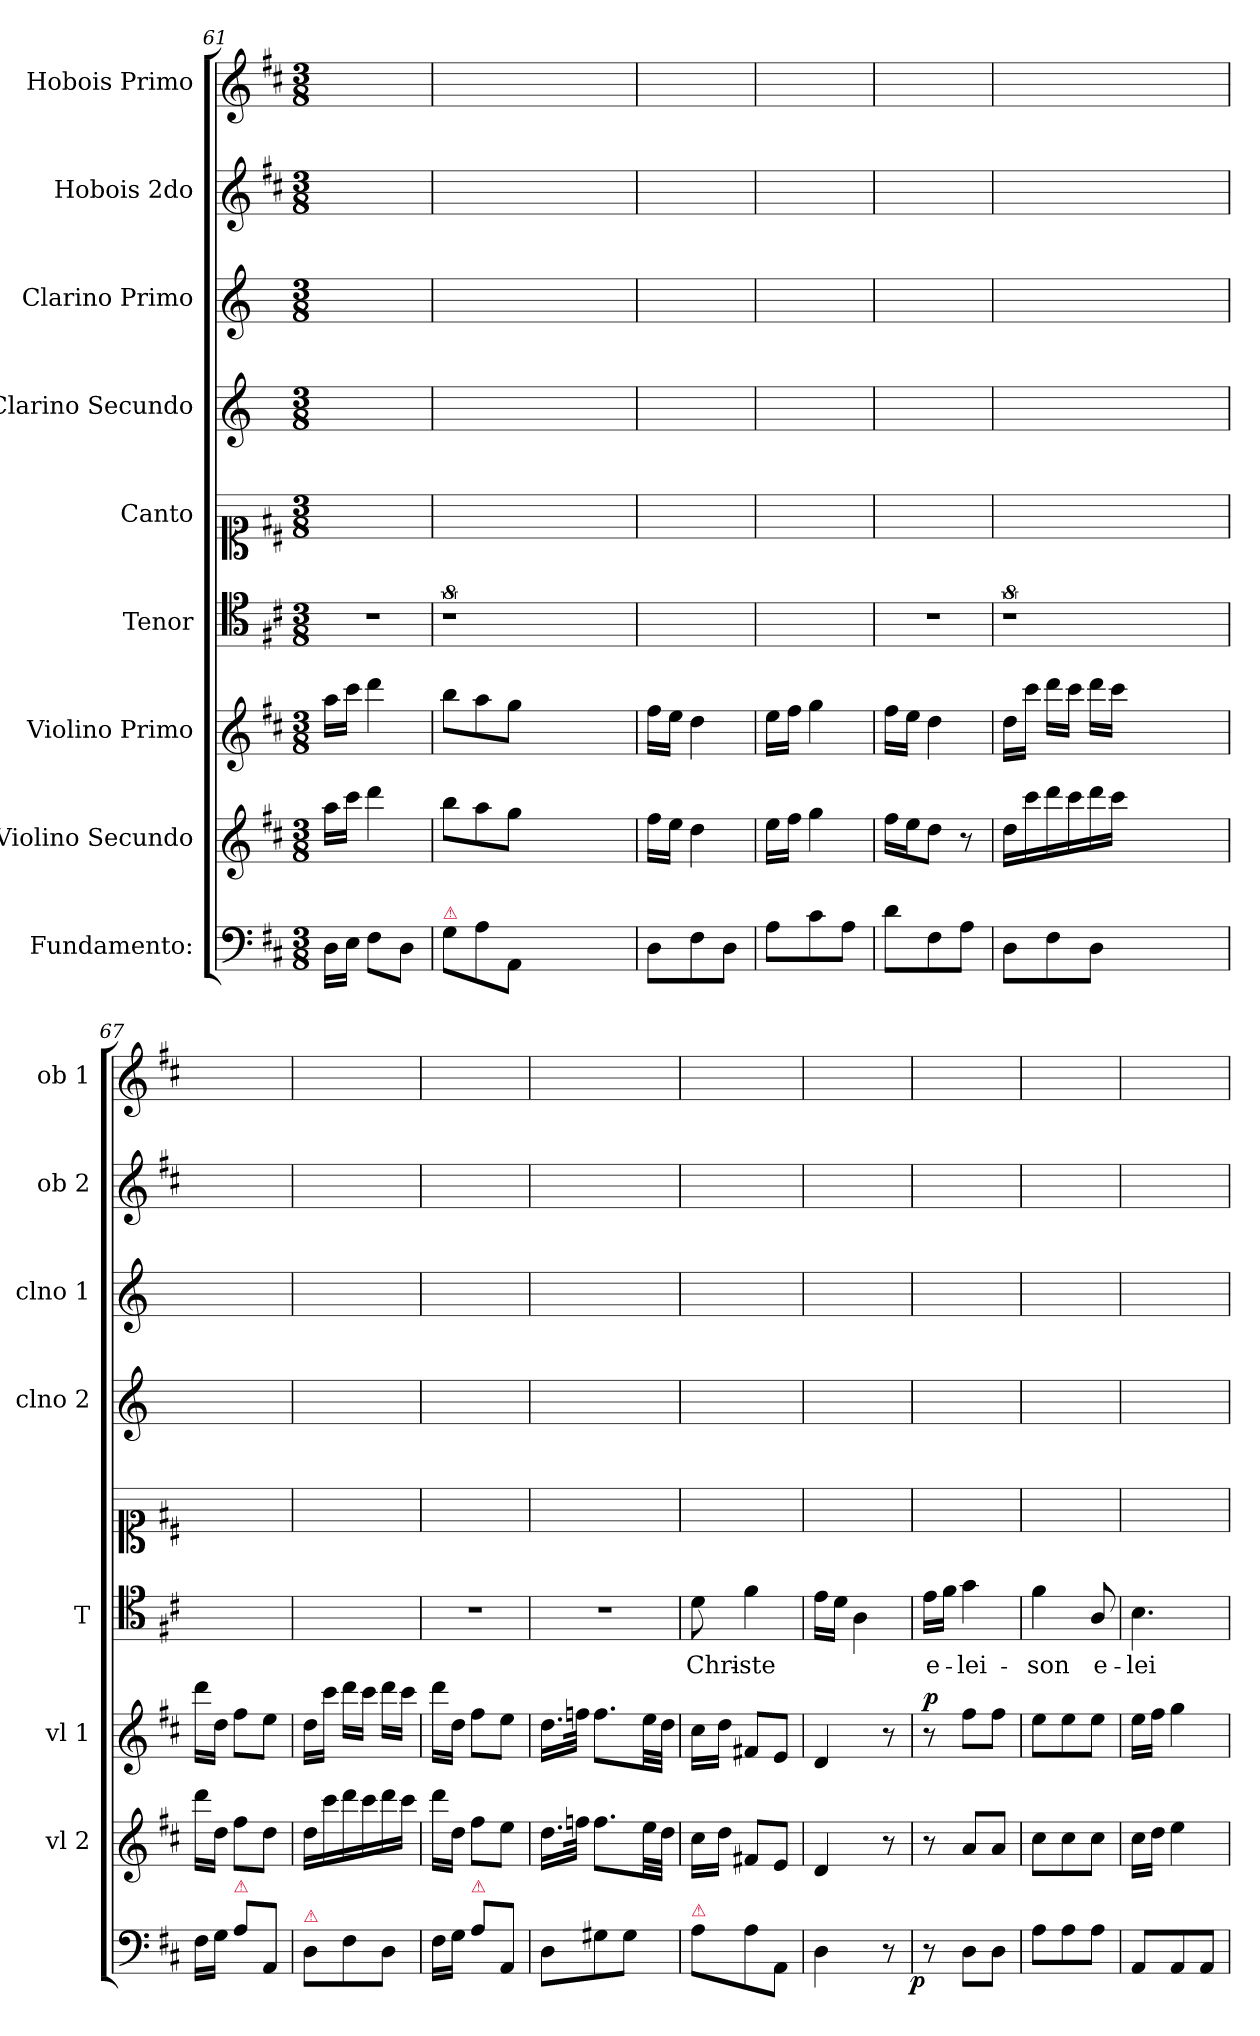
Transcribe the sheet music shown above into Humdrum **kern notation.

**kern	**dynam	**kern	**kern	**dynam	**kern	**text	**kern	**kern	**kern	**kern	**kern
*part9	*part9	*part8	*part7	*part7	*part6	*part6	*part5	*part4	*part3	*part2	*part1
*staff9	*staff9	*staff8	*staff7	*staff7	*staff6	*staff6	*staff5	*staff4	*staff3	*staff2	*staff1
*I"Fundamento:	*	*I"Violino Secundo	*I"Violino Primo	*	*I"Tenor	*	*I"Canto	*I"Clarino Secundo	*I"Clarino Primo	*I"Hobois 2do	*I"Hobois Primo
*	*	*I'vl 2	*I'vl 1	*	*I'T	*	*	*I'clno 2	*I'clno 1	*I'ob 2	*I'ob 1
*clefF4	*	*clefG2	*clefG2	*	*clefC4	*	*clefC1	*clefG2	*clefG2	*clefG2	*clefG2
*	*	*	*	*	*	*	*	*ITrd-1c-2	*ITrd-1c-2	*	*
*k[f#c#]	*	*k[f#c#]	*k[f#c#]	*	*k[f#c#]	*	*k[f#c#]	*k[f#c#]	*k[f#c#]	*k[f#c#]	*k[f#c#]
*D:	*	*D:	*D:	*	*D:	*	*D:	*D:	*D:	*D:	*D:
*M3/8	*	*M3/8	*M3/8	*	*M3/8	*	*M3/8	*M3/8	*M3/8	*M3/8	*M3/8
=61	=61	=61	=61	=61	=61	=61	=61	=61	=61	=61	=61
!	!LO:DY:a	!	!	!	!	!	!	!	!	!	!
16D\LL	for	16aa\LL	16aa\LL	.	4.r	.	4.ryy	4.ryy	4.ryy	4.ryy	4.ryy
16E\JJ	.	16ccc#\JJ	16ccc#\JJ	.	.	.	.	.	.	.	.
8F#\L	.	4ddd\	4ddd\	.	.	.	.	.	.	.	.
8D\J	.	.	.	.	.	.	.	.	.	.	.
=62	=62	=62	=62	=62	=62	=62	=62	=62	=62	=62	=62
!LO:TX:a:color=crimson:t=⚠	!	!	!	!	!	!	!	!	!	!	!
8G\L	.	8bb\L	8bb\L	.	8%9r	.	4.ryy	4.ryy	4.ryy	4.ryy	4.ryy
8A\	.	8aa\	8aa\	.	.	.	.	.	.	.	.
8AA/J	.	8gg\J	8gg\J	.	.	.	.	.	.	.	.
2.ryy	.	2.ryy	2.ryy	.	.	.	2.ryy	2.ryy	2.ryy	2.ryy	2.ryy
=63	=63	=63	=63	=63	=63	=63	=63	=63	=63	=63	=63
8D\L	.	16ff#\LL	16ff#\LL	.	4.ryy	.	4.ryy	4.ryy	4.ryy	4.ryy	4.ryy
.	.	16ee\JJ	16ee\JJ	.	.	.	.	.	.	.	.
8F#\	.	4dd\	4dd\	.	.	.	.	.	.	.	.
8D\J	.	.	.	.	.	.	.	.	.	.	.
=64	=64	=64	=64	=64	=64	=64	=64	=64	=64	=64	=64
8A\L	.	16ee\LL	16ee\LL	.	4.ryy	.	4.ryy	4.ryy	4.ryy	4.ryy	4.ryy
.	.	16ff#\JJ	16ff#\JJ	.	.	.	.	.	.	.	.
8c#\	.	4gg\	4gg\	.	.	.	.	.	.	.	.
8A\J	.	.	.	.	.	.	.	.	.	.	.
=65	=65	=65	=65	=65	=65	=65	=65	=65	=65	=65	=65
8d\L	.	16ff#\LL	16ff#\LL	.	4.r	.	4.ryy	4.ryy	4.ryy	4.ryy	4.ryy
.	.	16ee\J	16ee\JJ	.	.	.	.	.	.	.	.
8F#\	.	8dd\J	4dd\	.	.	.	.	.	.	.	.
8A\J	.	8r	.	.	.	.	.	.	.	.	.
=66	=66	=66	=66	=66	=66	=66	=66	=66	=66	=66	=66
8D\L	.	16dd\LL	16dd\LL	.	8%9r	.	4.ryy	4.ryy	4.ryy	4.ryy	4.ryy
.	.	16ccc#\	16ccc#\JJ	.	.	.	.	.	.	.	.
8F#\	.	16ddd\	16ddd\LL	.	.	.	.	.	.	.	.
.	.	16ccc#\	16ccc#\JJ	.	.	.	.	.	.	.	.
8D\J	.	16ddd\	16ddd\LL	.	.	.	.	.	.	.	.
.	.	16ccc#\JJ	16ccc#\JJ	.	.	.	.	.	.	.	.
2.ryy	.	2.ryy	2.ryy	.	.	.	2.ryy	2.ryy	2.ryy	2.ryy	2.ryy
=67	=67	=67	=67	=67	=67	=67	=67	=67	=67	=67	=67
16F#\LL	.	16ddd\LL	16ddd\LL	.	4.ryy	.	4.ryy	4.ryy	4.ryy	4.ryy	4.ryy
16G\JJ	.	16dd\JJ	16dd\JJ	.	.	.	.	.	.	.	.
!LO:TX:a:color=crimson:t=⚠	!	!	!	!	!	!	!	!	!	!	!
8A\L	.	8ff#\L	8ff#\L	.	.	.	.	.	.	.	.
8AA/J	.	8dd\J	8ee\J	.	.	.	.	.	.	.	.
=68	=68	=68	=68	=68	=68	=68	=68	=68	=68	=68	=68
!LO:TX:a:color=crimson:t=⚠	!	!	!	!	!	!	!	!	!	!	!
8D\L	.	16dd\LL	16dd\LL	.	4.ryy	.	4.ryy	4.ryy	4.ryy	4.ryy	4.ryy
.	.	16ccc#\	16ccc#\JJ	.	.	.	.	.	.	.	.
8F#\	.	16ddd\	16ddd\LL	.	.	.	.	.	.	.	.
.	.	16ccc#\	16ccc#\JJ	.	.	.	.	.	.	.	.
8D\J	.	16ddd\	16ddd\LL	.	.	.	.	.	.	.	.
.	.	16ccc#\JJ	16ccc#\JJ	.	.	.	.	.	.	.	.
=69	=69	=69	=69	=69	=69	=69	=69	=69	=69	=69	=69
16F#\LL	.	16ddd\LL	16ddd\LL	.	4.r	.	4.ryy	4.ryy	4.ryy	4.ryy	4.ryy
16G\JJ	.	16dd\JJ	16dd\JJ	.	.	.	.	.	.	.	.
!LO:TX:a:color=crimson:t=⚠	!	!	!	!	!	!	!	!	!	!	!
8A\L	.	8ff#\L	8ff#\L	.	.	.	.	.	.	.	.
8AA/J	.	8ee\J	8ee\J	.	.	.	.	.	.	.	.
=70	=70	=70	=70	=70	=70	=70	=70	=70	=70	=70	=70
8D\L	.	16.dd\LL	16.dd\LL	.	4.r	.	4.ryy	4.ryy	4.ryy	4.ryy	4.ryy
.	.	32ffn\JJk	32ffn\JJk	.	.	.	.	.	.	.	.
8G#X\	.	8.ff\L	8.ff\L	.	.	.	.	.	.	.	.
8G#\J	.	.	.	.	.	.	.	.	.	.	.
.	.	32ee\LL	32ee\LL	.	.	.	.	.	.	.	.
.	.	32dd\JJJ	32dd\JJJ	.	.	.	.	.	.	.	.
=71	=71	=71	=71	=71	=71	=71	=71	=71	=71	=71	=71
!LO:TX:a:color=crimson:t=⚠	!	!	!	!	!	!	!	!	!	!	!
8A\L	.	16cc#\LL	16cc#\LL	.	8d\	Chri-	4.ryy	4.ryy	4.ryy	4.ryy	4.ryy
.	.	16dd\JJ	16dd\JJ	.	.	.	.	.	.	.	.
8A\	.	8f#X/L	8f#X/L	.	4f#\	-ste	.	.	.	.	.
8AA/J	.	8e/J	8e/J	.	.	.	.	.	.	.	.
=72	=72	=72	=72	=72	=72	=72	=72	=72	=72	=72	=72
4D\	.	4d/	4d/	.	16e\LL	.	4.ryy	4.ryy	4.ryy	4.ryy	4.ryy
.	.	.	.	.	16d\JJ	.	.	.	.	.	.
.	.	.	.	.	4A\	.	.	.	.	.	.
8r	.	8r	8r	.	.	.	.	.	.	.	.
=73	=73	=73	=73	=73	=73	=73	=73	=73	=73	=73	=73
!	!LO:DY:rj	!	!	!LO:DY:a	!	!	!	!	!	!	!
8r	p	8r	8r	p	16e\LL	e-	4.ryy	4.ryy	4.ryy	4.ryy	4.ryy
.	.	.	.	.	16f#\JJ	.	.	.	.	.	.
8D\L	.	8a/L	8ff#\L	.	4g\	-lei-	.	.	.	.	.
8D\J	.	8a/J	8ff#\J	.	.	.	.	.	.	.	.
=74	=74	=74	=74	=74	=74	=74	=74	=74	=74	=74	=74
8A\L	.	8cc#\L	8ee\L	.	4f#\	-son	4.ryy	4.ryy	4.ryy	4.ryy	4.ryy
8A\	.	8cc#\	8ee\	.	.	.	.	.	.	.	.
8A\J	.	8cc#\J	8ee\J	.	8A/	e-	.	.	.	.	.
=75	=75	=75	=75	=75	=75	=75	=75	=75	=75	=75	=75
8AA/L	.	16cc#\LL	16ee\LL	.	4.B\	-lei-	4.ryy	4.ryy	4.ryy	4.ryy	4.ryy
.	.	16dd\JJ	16ff#\JJ	.	.	.	.	.	.	.	.
8AA/	.	4ee\	4gg\	.	.	.	.	.	.	.	.
8AA/J	.	.	.	.	.	.	.	.	.	.	.
=	=	=	=	=	=	=	=	=	=	=	=
*-	*-	*-	*-	*-	*-	*-	*-	*-	*-	*-	*-
